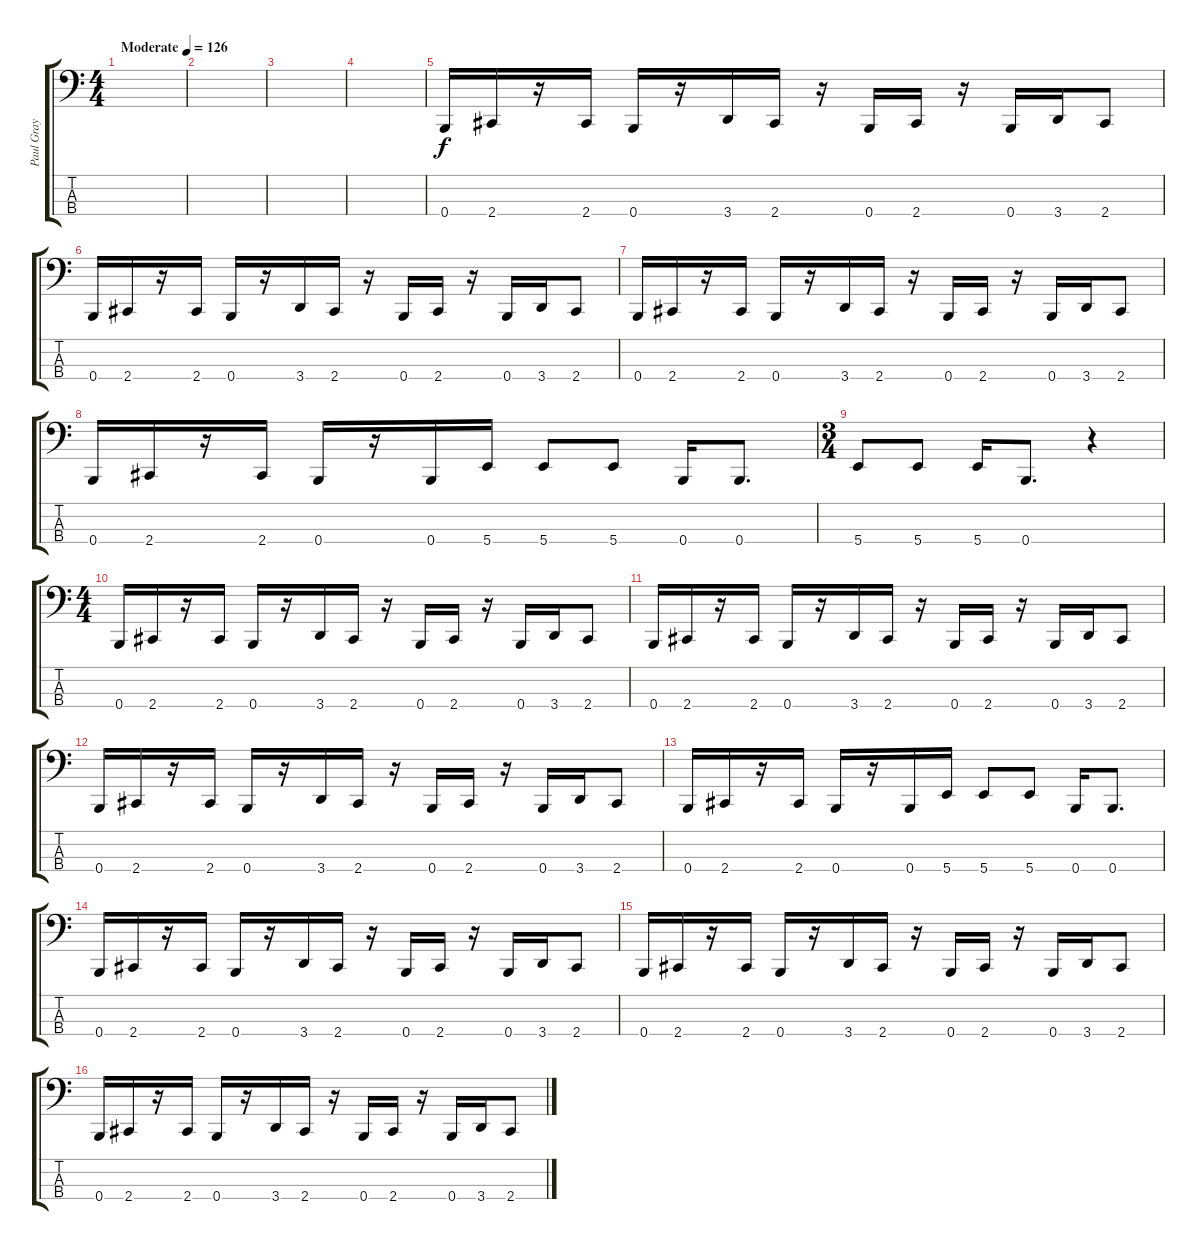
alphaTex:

\track ("Paul Gray" "Paul Gray") {instrument electricbasspick}
\staff {score tabs}
\tuning (E2 B1 Gb1 B0) {hide}
\ts (4 4)
\tempo (126 "Moderate")
\clef f4
\ks c
|
|
|
|
0.4.16 2.4.16 r.16 2.4.16 0.4.16 r.16 3.4.16 2.4.16 r.16 0.4.16 2.4.16 r.16 0.4.16 3.4.16 2.4.8 |
0.4.16 2.4.16 r.16 2.4.16 0.4.16 r.16 3.4.16 2.4.16 r.16 0.4.16 2.4.16 r.16 0.4.16 3.4.16 2.4.8 |
0.4.16 2.4.16 r.16 2.4.16 0.4.16 r.16 3.4.16 2.4.16 r.16 0.4.16 2.4.16 r.16 0.4.16 3.4.16 2.4.8 |
0.4.16 2.4.16 r.16 2.4.16 0.4.16 r.16 0.4.16 5.4.16 5.4.8 5.4.8 0.4.16 0.4.8{d} |
\ts (3 4)
5.4.8 5.4.8 5.4.16 0.4.8{d} r.4 |
\ts (4 4)
0.4.16 2.4.16 r.16 2.4.16 0.4.16 r.16 3.4.16 2.4.16 r.16 0.4.16 2.4.16 r.16 0.4.16 3.4.16 2.4.8 |
0.4.16 2.4.16 r.16 2.4.16 0.4.16 r.16 3.4.16 2.4.16 r.16 0.4.16 2.4.16 r.16 0.4.16 3.4.16 2.4.8 |
0.4.16 2.4.16 r.16 2.4.16 0.4.16 r.16 3.4.16 2.4.16 r.16 0.4.16 2.4.16 r.16 0.4.16 3.4.16 2.4.8 |
0.4.16 2.4.16 r.16 2.4.16 0.4.16 r.16 0.4.16 5.4.16 5.4.8 5.4.8 0.4.16 0.4.8{d} |
0.4.16 2.4.16 r.16 2.4.16 0.4.16 r.16 3.4.16 2.4.16 r.16 0.4.16 2.4.16 r.16 0.4.16 3.4.16 2.4.8 |
0.4.16 2.4.16 r.16 2.4.16 0.4.16 r.16 3.4.16 2.4.16 r.16 0.4.16 2.4.16 r.16 0.4.16 3.4.16 2.4.8 |
0.4.16 2.4.16 r.16 2.4.16 0.4.16 r.16 3.4.16 2.4.16 r.16 0.4.16 2.4.16 r.16 0.4.16 3.4.16 2.4.8
